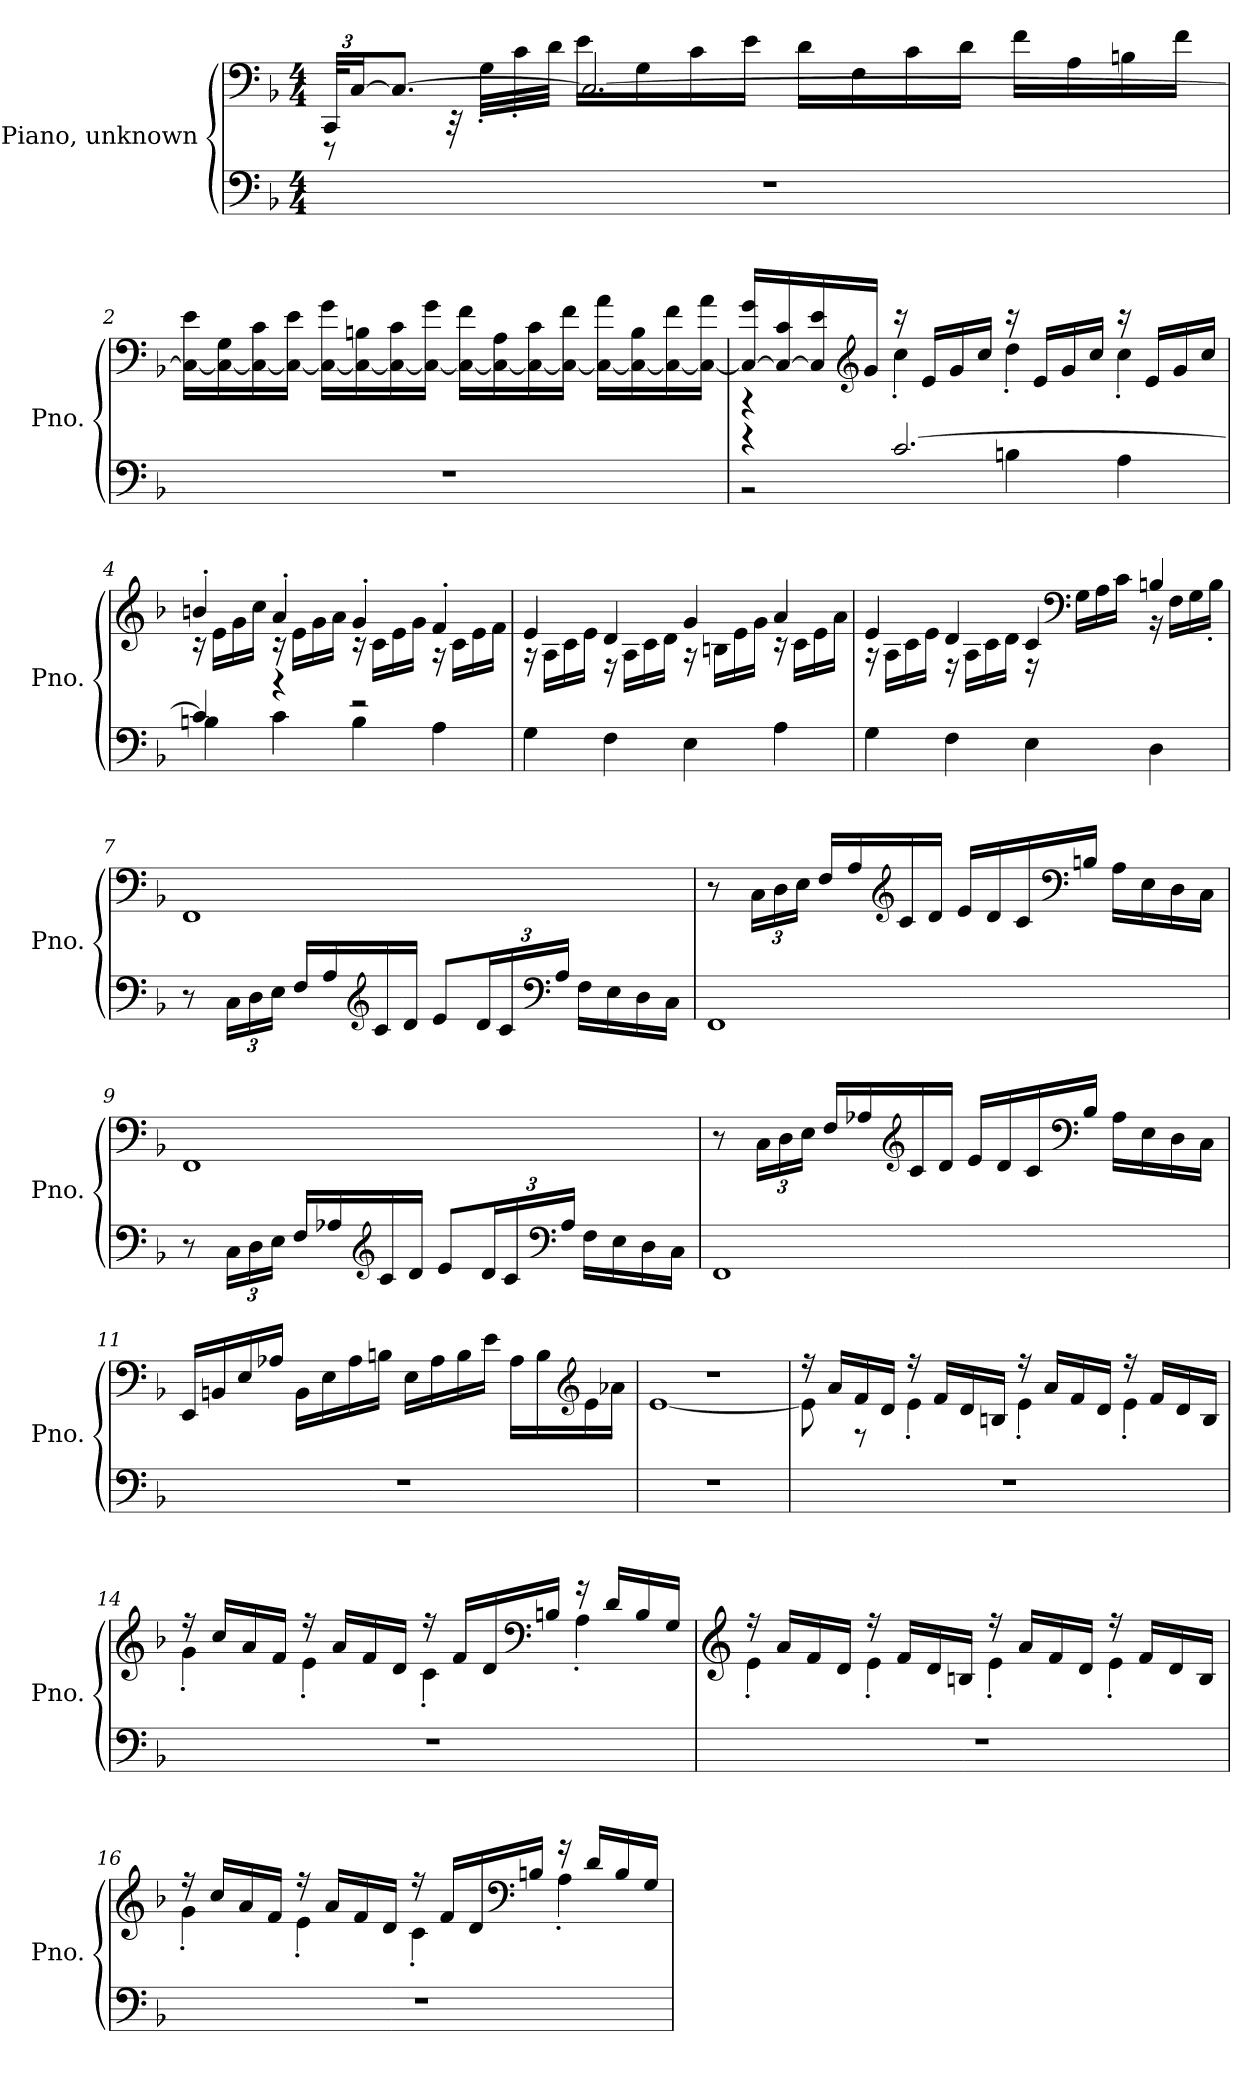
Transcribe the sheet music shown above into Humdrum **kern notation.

**kern	**kern
*part1	*part1
*staff2	*staff1
*I"Piano, unknown	*
*I'Pno.	*
*clefF4	*clefF4
*k[b-]	*k[b-]
*M4/4	*M4/4
*MM120	*MM120
*	*Xbrackettup
=1	=1
*	*^
1r	48CC/KLL	8r
.	[24C/J	.
.	8.C/J_	.
.	.	32r
.	.	32G'\LLL
.	.	32c'\
.	.	32d\JJJ
.	2.C/_	16e\LL
.	.	16G\
.	.	16c\
.	.	16e\JJ
.	.	16d\LL
.	.	16F\
.	.	16c\
.	.	16d\JJ
.	.	16f\LL
.	.	16A\
.	.	16Bn\
.	.	16f\JJ
*	*v	*v
!!LO:LB:g=z
=2	=2
1r	16C\_ 16e\LL
.	16C\_ 16G\
.	16C\_ 16c\
.	16C\_ 16e\JJ
.	16C\_ 16g\LL
.	16C\_ 16Bn\
.	16C\_ 16c\
.	16C\_ 16g\JJ
.	16C\_ 16f\LL
.	16C\_ 16A\
.	16C\_ 16c\
.	16C\_ 16f\JJ
.	16C\_ 16a\LL
.	16C\_ 16B\
.	16C\_ 16f\
.	16C\_ 16a\JJ
=3	=3
*^	*^
4r	2r	16C/_ 16g/LL	4r
.	.	16C/_ 16c/	.
.	.	16C/] 16e/	.
*	*	*clefG2	*
.	.	16g/JJ	.
[2.c/	.	16r	4cc'\
.	.	16e/LL	.
.	.	16g/	.
.	.	16cc/JJ	.
.	4Bn\	16r	4dd'\
.	.	16e/LL	.
.	.	16g/	.
.	.	16cc/JJ	.
.	4A\	16r	4cc'\
.	.	16e/LL	.
.	.	16g/	.
.	.	16cc/JJ	.
!!LO:LB:g=z	!!
=4	=4	=4	=4
4c/]	4Bn\	4bn'/	16r
.	.	.	16e\LL
.	.	.	16g\
.	.	.	16cc\JJ
4r	4c\	4a'/	16r
.	.	.	16e\LL
.	.	.	16g\
.	.	.	16a\JJ
2r	4B\	4g'/	16r
.	.	.	16c\LL
.	.	.	16e\
.	.	.	16g\JJ
.	4A\	4f'/	16r
.	.	.	16c\LL
.	.	.	16e\
.	.	.	16f\JJ
*v	*v	*	*
=5	=5	=5
4G\	4e/	16r
.	.	16A\LL
.	.	16c\
.	.	16e\JJ
4F\	4d/	16r
.	.	16A\LL
.	.	16c\
.	.	16d\JJ
4E\	4g/	16r
.	.	16Bn\LL
.	.	16e\
.	.	16g\JJ
4A\	4a/	16r
.	.	16c\LL
.	.	16e\
.	.	16a\JJ
!!LO:LB:g=z	!!
=6	=6	=6
4G\	4e/	16r
.	.	16A\LL
.	.	16c\
.	.	16e\JJ
4F\	4d/	16r
.	.	16A\LL
.	.	16c\
.	.	16d\JJ
4E\	4c/	16r
*	*clefF4	*
.	.	16G\LL
.	.	16A\
.	.	16c\JJ
4D\	4Bn/	16r
.	.	16F\LL
.	.	16G\
.	.	16B'\JJ
*	*v	*v
=7	=7
8r	1FF
*Xbrackettup	*
24C\LL	.
24D\	.
24E\JJ	.
16F/LL	.
16A/	.
*clefG2	*
16c/	.
16d/JJ	.
8e/L	.
24d/L	.
24c/	.
*clefF4	*
24A/JJ	.
16F\LL	.
16E\	.
16D\	.
16C\JJ	.
!!LO:LB:g=z
=8	=8
1FF	8r
.	24C\LL
.	24D\
.	24E\JJ
.	16F/LL
.	16A/
*	*clefG2
.	16c/
.	16d/JJ
.	16e/LL
.	16d/
.	16c/
*	*clefF4
.	16Bn/JJ
.	16A\LL
.	16E\
.	16D\
.	16C\JJ
=9	=9
8r	1FF
24C\LL	.
24D\	.
24E\JJ	.
16F/LL	.
16A-X/	.
*clefG2	*
16c/	.
16d/JJ	.
8e/L	.
24d/L	.
24c/	.
*clefF4	*
24A-/JJ	.
16F\LL	.
16E\	.
16D\	.
16C\JJ	.
!!LO:LB:g=z
=10	=10
1FF	8r
.	24C\LL
.	24D\
.	24E\JJ
.	16F/LL
.	16A-X/
*	*clefG2
.	16c/
.	16d/JJ
.	16e/LL
.	16d/
.	16c/
*	*clefF4
.	16B-/JJ
.	16A-\LL
.	16E\
.	16D\
.	16C\JJ
=11	=11
1r	16EE/LL
.	16BBn/
.	16E/
.	16A-X/JJ
.	16BB\LL
.	16E\
.	16A-\
.	16Bn\JJ
.	16E\LL
.	16A-\
.	16B\
.	16e\JJ
.	16A-\LL
.	16B\
*	*clefG2
.	16e\
.	16a-X\JJ
=12	=12
*	*^
1r	1r	[1e
!!LO:PB:g=z	!!
=13	=13	=13
1r	16r	8e\]
.	16a/LL	.
.	16f/	8r
.	16d/JJ	.
.	16r	4e'\
.	16f/LL	.
.	16d/	.
.	16Bn/JJ	.
.	16r	4e'\
.	16a/LL	.
.	16f/	.
.	16d/JJ	.
.	16r	4e'\
.	16f/LL	.
.	16d/	.
.	16B/JJ	.
=14	=14	=14
1r	16r	4g'\
.	16cc/LL	.
.	16a/	.
.	16f/JJ	.
.	16r	4e'\
.	16a/LL	.
.	16f/	.
.	16d/JJ	.
.	16r	4c'\
.	16f/LL	.
.	16d/	.
*	*clefF4	*
.	16Bn/JJ	.
.	16r	4A'\
.	16d/LL	.
.	16B/	.
.	16G/JJ	.
!!LO:LB:g=z	!!
=15	=15	=15
*	*clefG2	*
1r	16r	4e'\
.	16a/LL	.
.	16f/	.
.	16d/JJ	.
.	16r	4e'\
.	16f/LL	.
.	16d/	.
.	16Bn/JJ	.
.	16r	4e'\
.	16a/LL	.
.	16f/	.
.	16d/JJ	.
.	16r	4e'\
.	16f/LL	.
.	16d/	.
.	16B/JJ	.
=16	=16	=16
1r	16r	4g'\
.	16cc/LL	.
.	16a/	.
.	16f/JJ	.
.	16r	4e'\
.	16a/LL	.
.	16f/	.
.	16d/JJ	.
.	16r	4c'\
.	16f/LL	.
.	16d/	.
*	*clefF4	*
.	16Bn/JJ	.
.	16r	4A'\
.	16d/LL	.
.	16B/	.
.	16G/JJ	.
*	*v	*v
=	=
*-	*-
